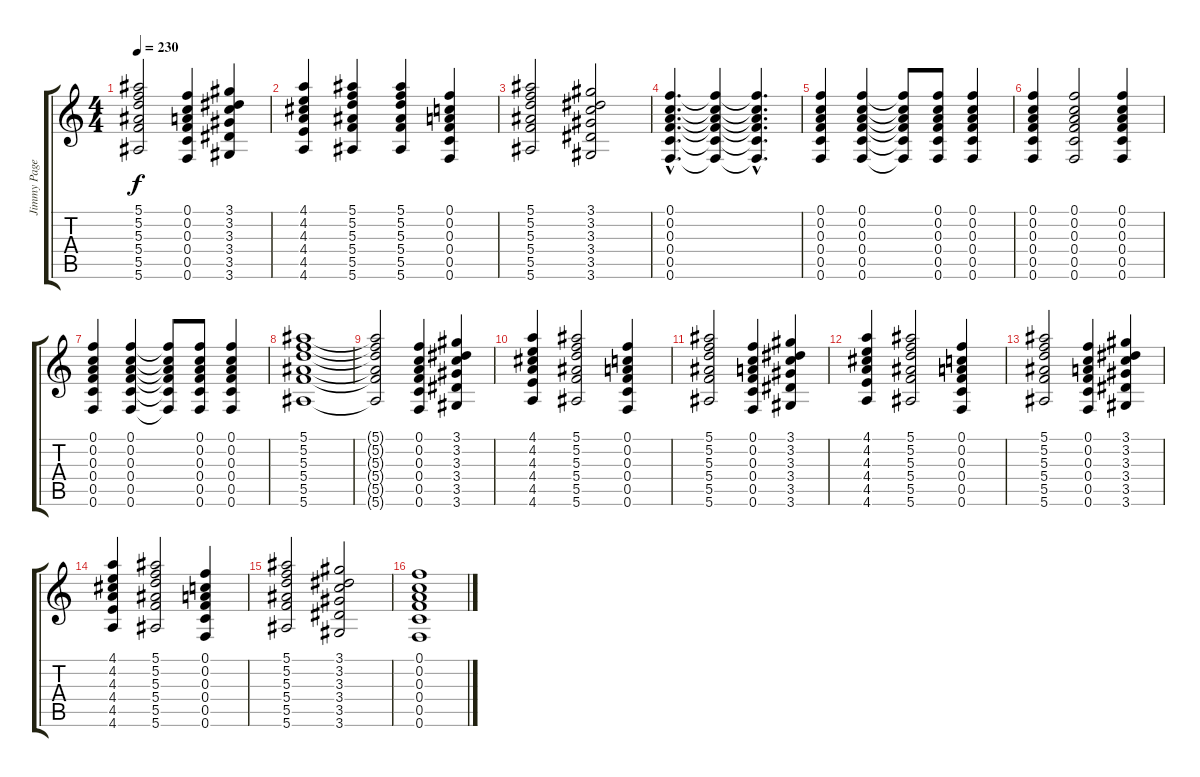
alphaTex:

\track ("Jimmy Page" "Jimmy Page") {instrument acousticguitarsteel}
\staff {score tabs}
\tuning (F4 C4 A3 F3 C3 F2) {hide}
\ts (4 4)
\tempo 230
\clef g2
\ks c
(5.1 5.2 5.3 5.4 5.5 5.6).2{dy f} (0.1 0.2 0.3 0.4 0.5 0.6).4 (3.1 3.2 3.3 3.4 3.5 3.6).4 |
(4.1 4.2 4.3 4.4 4.5 4.6).4 (5.1 5.2 5.3 5.4 5.5 5.6).4 (5.1 5.2 5.3 5.4 5.5 5.6).4 (0.1 0.2 0.3 0.4 0.5 0.6).4 |
(5.1 5.2 5.3 5.4 5.5 5.6).2 (3.1 3.2 3.3 3.4 3.5 3.6).2 |
(0.1{hac} 0.2{hac} 0.3{hac} 0.4{hac} 0.5{hac} 0.6{hac}).4{d} (0.1{t} 0.2{t} 0.3{t} 0.4{t} 0.5{t} 0.6{t}).4 (0.1{hac t} 0.2{hac t} 0.3{hac t} 0.4{hac t} 0.5{hac t} 0.6{hac t}).4{d} |
(0.1 0.2 0.3 0.4 0.5 0.6).4 (0.1 0.2 0.3 0.4 0.5 0.6).4 (0.1{t} 0.2{t} 0.3{t} 0.4{t} 0.5{t} 0.6{t}).8 (0.1 0.2 0.3 0.4 0.5 0.6).8 (0.1 0.2 0.3 0.4 0.5 0.6).4 |
(0.1 0.2 0.3 0.4 0.5 0.6).4 (0.1 0.2 0.3 0.4 0.5 0.6).2 (0.1 0.2 0.3 0.4 0.5 0.6).4 |
(0.1 0.2 0.3 0.4 0.5 0.6).4 (0.1 0.2 0.3 0.4 0.5 0.6).4 (0.1{t} 0.2{t} 0.3{t} 0.4{t} 0.5{t} 0.6{t}).8 (0.1 0.2 0.3 0.4 0.5 0.6).8 (0.1 0.2 0.3 0.4 0.5 0.6).4 |
(5.1 5.2 5.3 5.4 5.5 5.6).1 |
(5.1{t} 5.2{t} 5.3{t} 5.4{t} 5.5{t} 5.6{t}).2 (0.1 0.2 0.3 0.4 0.5 0.6).4 (3.1 3.2 3.3 3.4 3.5 3.6).4 |
(4.1 4.2 4.3 4.4 4.5 4.6).4 (5.1 5.2 5.3 5.4 5.5 5.6).2 (0.1 0.2 0.3 0.4 0.5 0.6).4 |
(5.1 5.2 5.3 5.4 5.5 5.6).2 (0.1 0.2 0.3 0.4 0.5 0.6).4 (3.1 3.2 3.3 3.4 3.5 3.6).4 |
(4.1 4.2 4.3 4.4 4.5 4.6).4 (5.1 5.2 5.3 5.4 5.5 5.6).2 (0.1 0.2 0.3 0.4 0.5 0.6).4 |
(5.1 5.2 5.3 5.4 5.5 5.6).2 (0.1 0.2 0.3 0.4 0.5 0.6).4 (3.1 3.2 3.3 3.4 3.5 3.6).4 |
(4.1 4.2 4.3 4.4 4.5 4.6).4 (5.1 5.2 5.3 5.4 5.5 5.6).2 (0.1 0.2 0.3 0.4 0.5 0.6).4 |
(5.1 5.2 5.3 5.4 5.5 5.6).2 (3.1 3.2 3.3 3.4 3.5 3.6).2 |
(0.1 0.2 0.3 0.4 0.5 0.6).1
